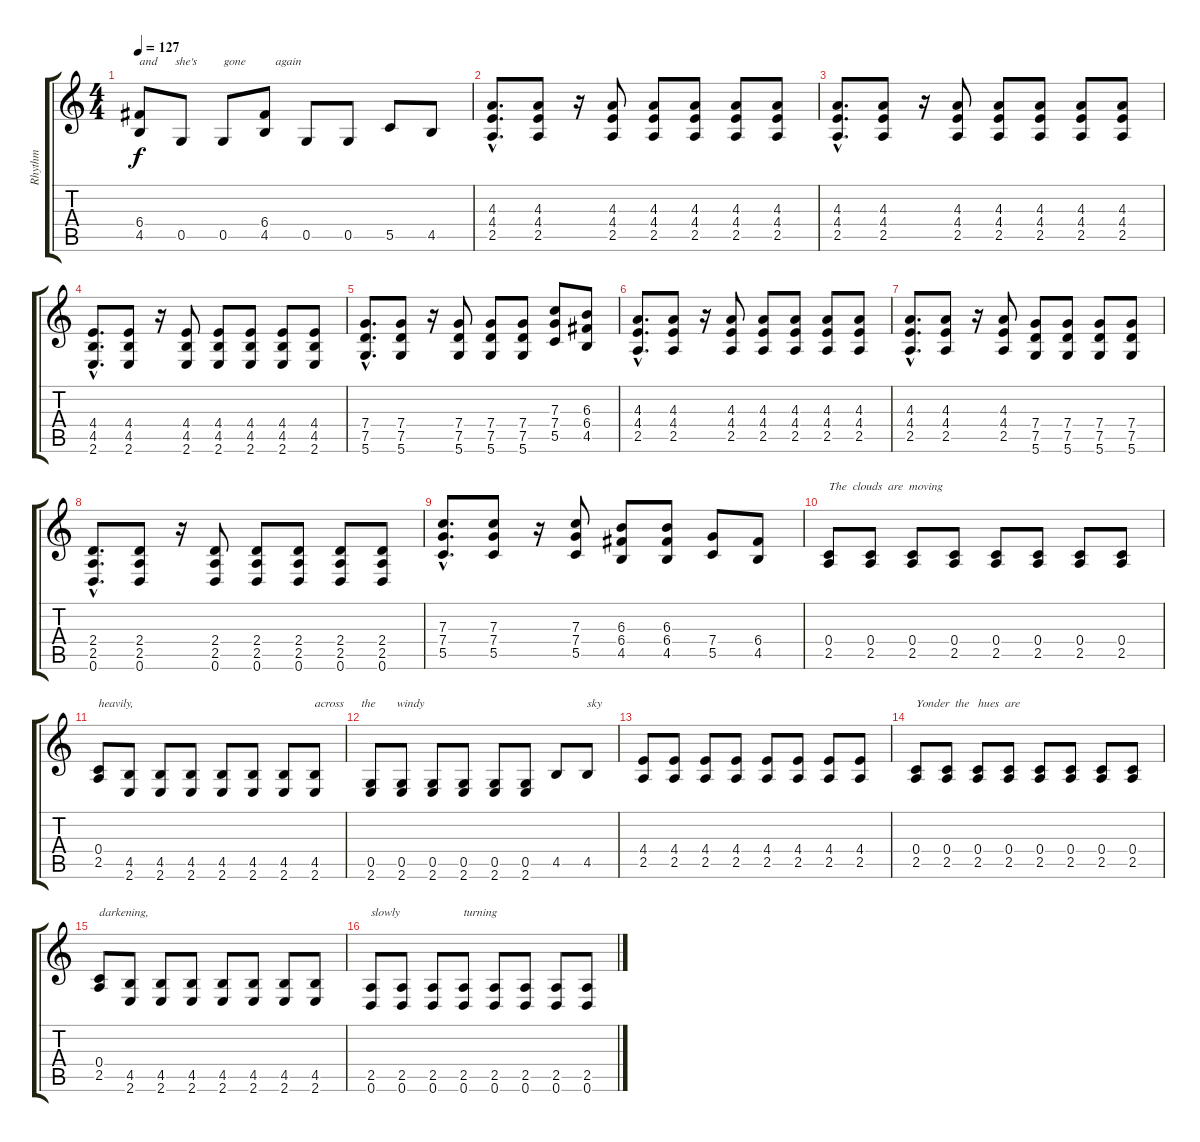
\track ("Rhythm " "Rhythm ") {instrument distortionguitar}
\staff {score tabs}
\tuning (D4 A3 F3 C3 G2 D2) {hide}
\ts (4 4)
\tempo 127
\clef g2
\ks c
(6.4 4.5).8{txt "and      she's         gone          again" dy f} 0.5.8 0.5.8 (6.4 4.5).8 0.5.8 0.5.8 5.5.8 4.5.8 |
(4.3{hac} 4.4{hac} 2.5{hac}).8{d} (4.3 4.4 2.5).8 r.16 (4.3 4.4 2.5).8 (4.3 4.4 2.5).8 (4.3 4.4 2.5).8 (4.3 4.4 2.5).8 (4.3 4.4 2.5).8 |
(4.3{hac} 4.4{hac} 2.5{hac}).8{d} (4.3 4.4 2.5).8 r.16 (4.3 4.4 2.5).8 (4.3 4.4 2.5).8 (4.3 4.4 2.5).8 (4.3 4.4 2.5).8 (4.3 4.4 2.5).8 |
(4.4{hac} 4.5{hac} 2.6{hac}).8{d} (4.4 4.5 2.6).8 r.16 (4.4 4.5 2.6).8 (4.4 4.5 2.6).8 (4.4 4.5 2.6).8 (4.4 4.5 2.6).8 (4.4 4.5 2.6).8 |
(7.4{hac} 7.5{hac} 5.6{hac}).8{d} (7.4 7.5 5.6).8 r.16 (7.4 7.5 5.6).8 (7.4 7.5 5.6).8 (7.4 7.5 5.6).8 (7.3 7.4 5.5).8 (6.3 6.4 4.5).8 |
(4.3{hac} 4.4{hac} 2.5{hac}).8{d} (4.3 4.4 2.5).8 r.16 (4.3 4.4 2.5).8 (4.3 4.4 2.5).8 (4.3 4.4 2.5).8 (4.3 4.4 2.5).8 (4.3 4.4 2.5).8 |
(4.3{hac} 4.4{hac} 2.5{hac}).8{d} (4.3 4.4 2.5).8 r.16 (4.3 4.4 2.5).8 (7.4 7.5 5.6).8 (7.4 7.5 5.6).8 (7.4 7.5 5.6).8 (7.4 7.5 5.6).8 |
(2.4{hac} 2.5{hac} 0.6{hac}).8{d} (2.4 2.5 0.6).8 r.16 (2.4 2.5 0.6).8 (2.4 2.5 0.6).8 (2.4 2.5 0.6).8 (2.4 2.5 0.6).8 (2.4 2.5 0.6).8 |
(7.3{hac} 7.4{hac} 5.5{hac}).8{d} (7.3 7.4 5.5).8 r.16 (7.3 7.4 5.5).8 (6.3 6.4 4.5).8 (6.3 6.4 4.5).8 (7.4 5.5).8 (6.4 4.5).8 |
(0.4 2.5).8{txt "The  clouds  are  moving" balance 0} (0.4 2.5).8 (0.4 2.5).8 (0.4 2.5).8 (0.4 2.5).8 (0.4 2.5).8 (0.4 2.5).8 (0.4 2.5).8 |
(0.4 2.5).8{txt "heavily, "} (4.5 2.6).8 (4.5 2.6).8 (4.5 2.6).8 (4.5 2.6).8 (4.5 2.6).8 (4.5 2.6).8 (4.5 2.6).8{txt "across      the       windy"} |
(0.5 2.6).8 (0.5 2.6).8 (0.5 2.6).8 (0.5 2.6).8 (0.5 2.6).8 (0.5 2.6).8 4.5.8 4.5.8{txt "sky"} |
(4.4 2.5).8 (4.4 2.5).8 (4.4 2.5).8 (4.4 2.5).8 (4.4 2.5).8 (4.4 2.5).8 (4.4 2.5).8 (4.4 2.5).8 |
(0.4 2.5).8{txt "Yonder  the   hues  are" balance 0} (0.4 2.5).8 (0.4 2.5).8 (0.4 2.5).8 (0.4 2.5).8 (0.4 2.5).8 (0.4 2.5).8 (0.4 2.5).8 |
(0.4 2.5).8{txt "darkening, "} (4.5 2.6).8 (4.5 2.6).8 (4.5 2.6).8 (4.5 2.6).8 (4.5 2.6).8 (4.5 2.6).8 (4.5 2.6).8 |
(2.5 0.6).8{txt "slowly"} (2.5 0.6).8 (2.5 0.6).8 (2.5 0.6).8{txt "turning "} (2.5 0.6).8 (2.5 0.6).8 (2.5 0.6).8 (2.5 0.6).8
